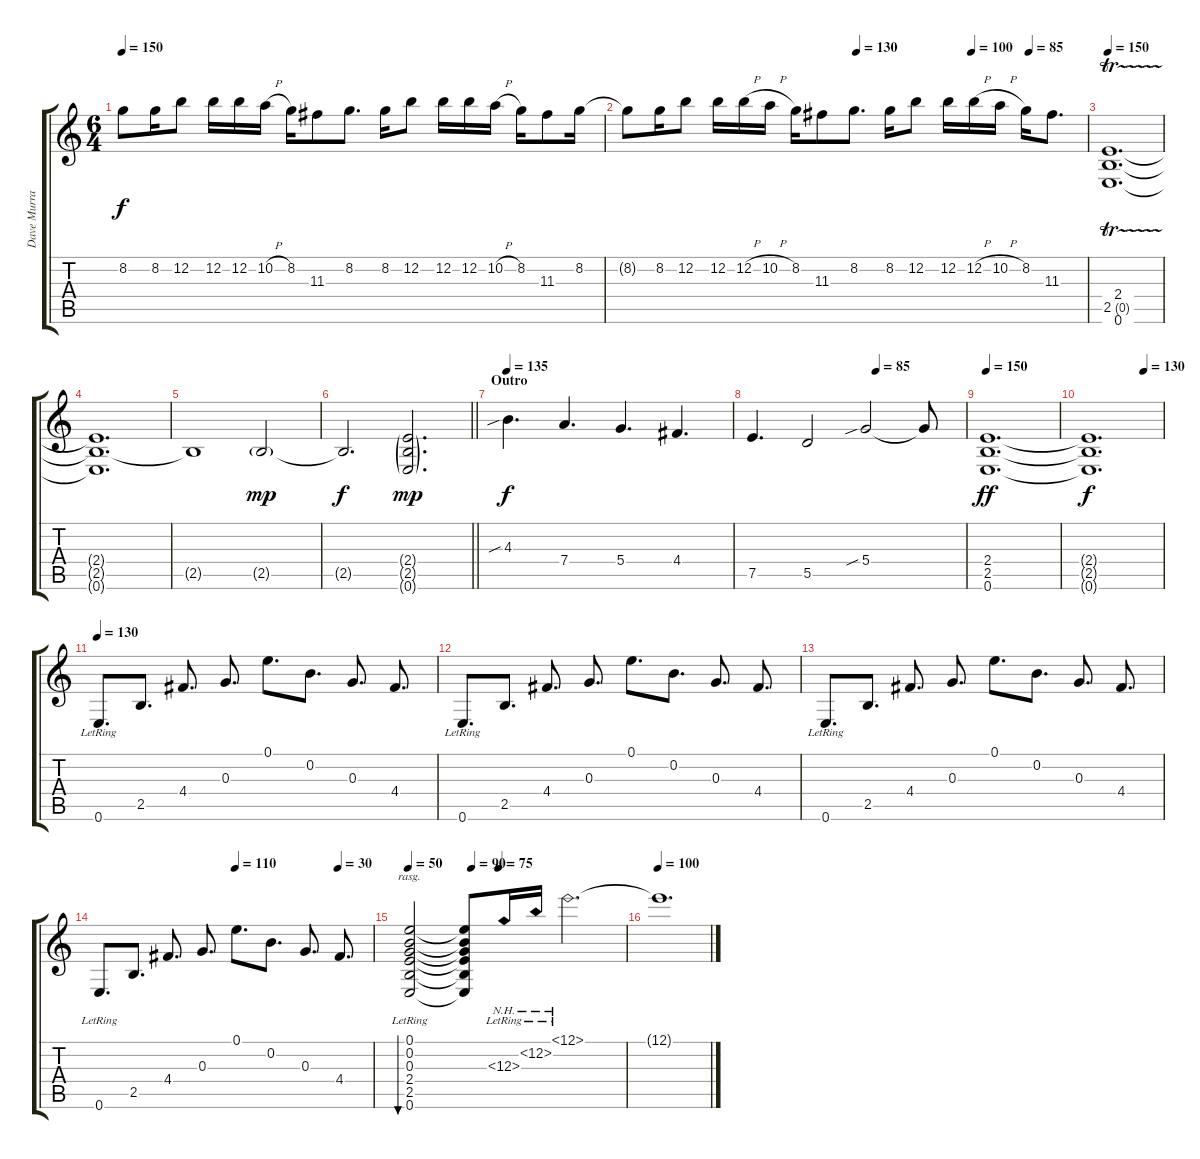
\track ("Dave Murray" "Dave Murra") {instrument distortionguitar}
\staff {score tabs}
\tuning (E4 B3 G3 D3 A2 E2) {hide}
\ts (6 4)
\tempo 150
\clef g2
\ks c
8.2{t}.8{dy f} 8.2.16 12.2.8 12.2.16 12.2.16 10.2{h}.16 8.2.16 11.3.8 8.2.8{d} 8.2.16 12.2.8 12.2.16 12.2.16 10.2{h}.16 8.2.16 11.3.8 8.2.16 |
\tempo (130 0.5)
\tempo (100 0.75)
\tempo (85 0.875)
8.2{t}.8 8.2.16 12.2.8 12.2.16 12.2{h}.16 10.2{h}.16 8.2.16 11.3.8 8.2.8{d} 8.2.16 12.2.8 12.2.16 12.2{h}.16 10.2{h}.16 8.2.16 11.3.8{d} |
\tempo 150
(2.4 2.5{tr (0 16)} 0.6).1{d balance 4 instrument distortionguitar} |
(2.4{t} 2.5{t} 0.6{t}).1{d} |
2.5{t}.1 2.5{g}.2{dy mp} |
\barLineRight lightlight
2.5{t}.2{d dy f} (2.4{g} 2.5{g} 0.6{g}).2{d dy mp volume 12} |
\section ("" "Outro")
\tempo 135
4.3{sib}.4{d dy f volume 12} 7.4.4{d} 5.4.4{d} 4.4.4{d} |
\tempo (85 0.5833333333333334)
7.5.4{d} 5.5.2 5.4{sib}.2 5.4{t}.8 |
\tempo 150
(2.4 2.5 0.6).1{d dy ff volume 4} |
\tempo (130 0.75)
(2.4{t} 2.5{t} 0.6{t}).1{d dy f} |
\tempo 130
0.6{lr}.8{d volume 12 instrument acousticguitarsteel} 2.5.8{d} 4.4.8{d} 0.3.8{d} 0.1.8{d} 0.2.8{d} 0.3.8{d} 4.4.8{d} |
0.6{lr}.8{d} 2.5.8{d} 4.4.8{d} 0.3.8{d} 0.1.8{d} 0.2.8{d} 0.3.8{d} 4.4.8{d} |
0.6{lr}.8{d} 2.5.8{d} 4.4.8{d} 0.3.8{d} 0.1.8{d} 0.2.8{d} 0.3.8{d} 4.4.8{d} |
\tempo (110 0.5)
\tempo (30 0.875)
0.6{lr}.8{d} 2.5.8{d} 4.4.8{d} 0.3.8{d} 0.1.8{d} 0.2.8{d} 0.3.8{d} 4.4.8{d} |
\tempo 50
\tempo (90 0.2916666666666667)
\tempo (75 0.4166666666666667)
(0.1{lr} 0.2{lr} 0.3{lr} 2.4{lr} 2.5{lr} 0.6{lr}).2{bu 240 rasg ii} (0.1{t} 0.2{t} 0.3{t} 2.4{t} 2.5{t} 0.6{t}).8 12.3{nh lr}.16 12.2{nh lr}.16 12.1{nh lr}.2{d} |
\tempo 100
12.1{t}.1{d volume 0}
